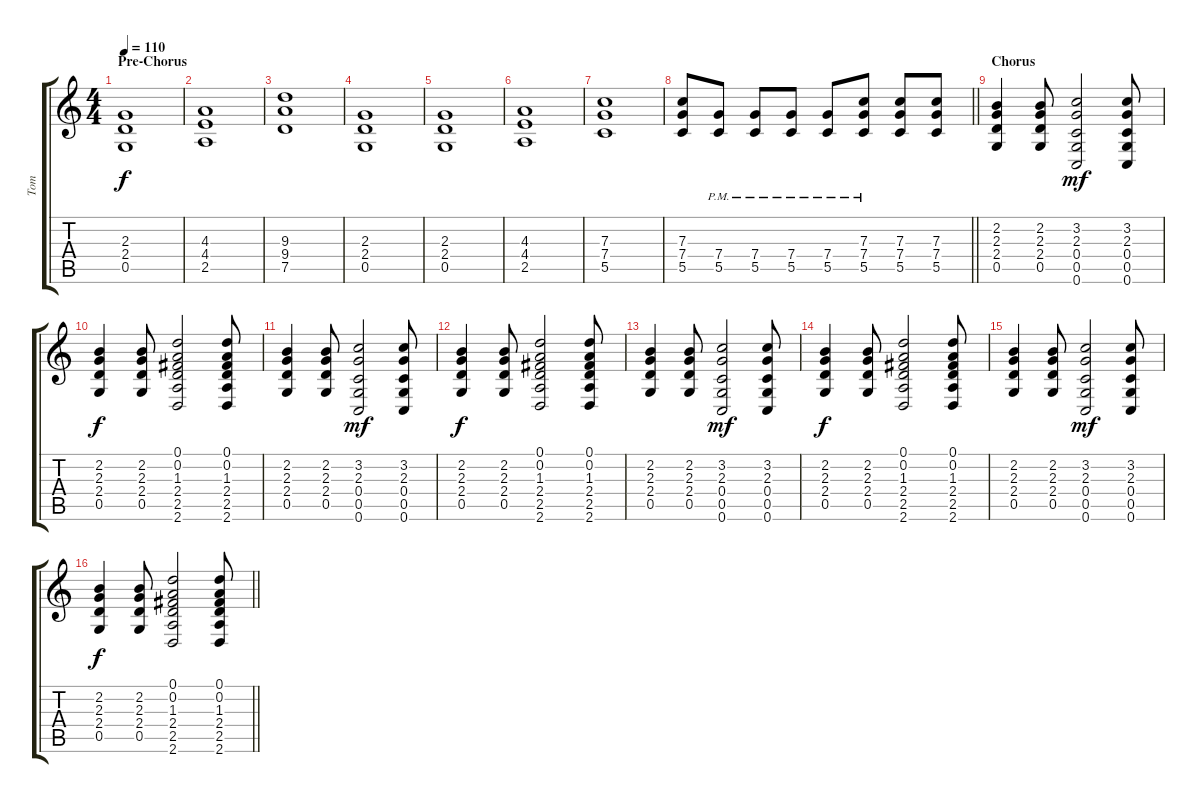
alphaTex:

\track ("Tom" "Tom") {instrument distortionguitar}
\staff {score tabs}
\tuning (D4 A3 F3 C3 G2 C2) {hide}
\ts (4 4)
\section ("" "Pre-Chorus")
\tempo 110
\clef g2
\ks c
(2.3 2.4 0.5).1{dy f} |
(4.3 4.4 2.5).1 |
(9.3 9.4 7.5).1 |
(2.3 2.4 0.5).1 |
(2.3 2.4 0.5).1 |
(4.3 4.4 2.5).1 |
(7.3 7.4 5.5).1 |
\barLineRight lightlight
(7.3 7.4 5.5).8 (7.4{pm} 5.5{pm}).8 (7.4{pm} 5.5{pm}).8 (7.4{pm} 5.5{pm}).8 (7.4{pm} 5.5{pm}).8 (7.3{pm} 7.4{pm} 5.5{pm}).8 (7.3 7.4 5.5).8 (7.3 7.4 5.5).8 |
\section ("" "Chorus")
(2.2 2.3 2.4 0.5).4 (2.2 2.3 2.4 0.5).8 (3.2 2.3 0.4 0.5 0.6).2{dy mf} (3.2 2.3 0.4 0.5 0.6).8 |
(2.2 2.3 2.4 0.5).4{dy f} (2.2 2.3 2.4 0.5).8 (0.1 0.2 1.3 2.4 2.5 2.6).2 (0.1 0.2 1.3 2.4 2.5 2.6).8 |
(2.2 2.3 2.4 0.5).4 (2.2 2.3 2.4 0.5).8 (3.2 2.3 0.4 0.5 0.6).2{dy mf} (3.2 2.3 0.4 0.5 0.6).8 |
(2.2 2.3 2.4 0.5).4{dy f} (2.2 2.3 2.4 0.5).8 (0.1 0.2 1.3 2.4 2.5 2.6).2 (0.1 0.2 1.3 2.4 2.5 2.6).8 |
(2.2 2.3 2.4 0.5).4 (2.2 2.3 2.4 0.5).8 (3.2 2.3 0.4 0.5 0.6).2{dy mf} (3.2 2.3 0.4 0.5 0.6).8 |
(2.2 2.3 2.4 0.5).4{dy f} (2.2 2.3 2.4 0.5).8 (0.1 0.2 1.3 2.4 2.5 2.6).2 (0.1 0.2 1.3 2.4 2.5 2.6).8 |
(2.2 2.3 2.4 0.5).4 (2.2 2.3 2.4 0.5).8 (3.2 2.3 0.4 0.5 0.6).2{dy mf} (3.2 2.3 0.4 0.5 0.6).8 |
\barLineRight lightlight
(2.2 2.3 2.4 0.5).4{dy f} (2.2 2.3 2.4 0.5).8 (0.1 0.2 1.3 2.4 2.5 2.6).2 (0.1 0.2 1.3 2.4 2.5 2.6).8
